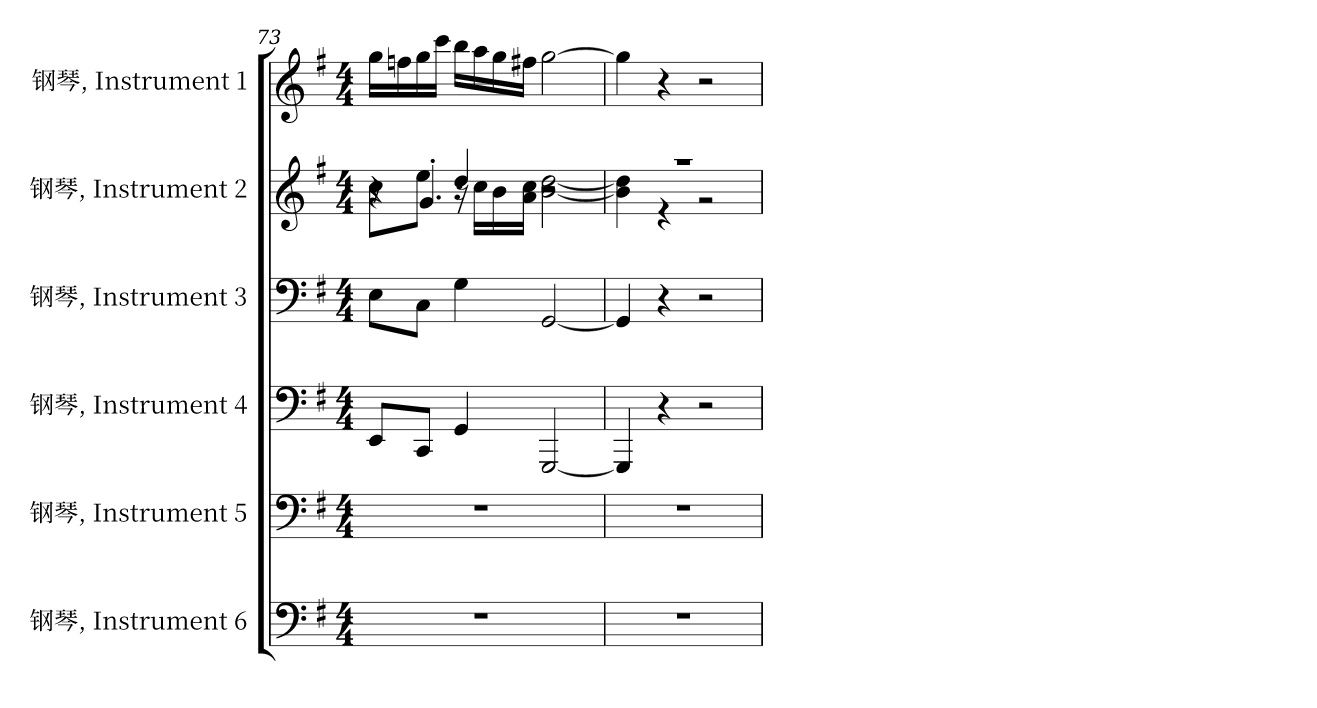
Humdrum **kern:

**kern	**kern	**kern	**kern	**kern	**kern
*part6	*part5	*part4	*part3	*part2	*part1
*staff6	*staff5	*staff4	*staff3	*staff2	*staff1
*I"钢琴, Instrument 6	*I"钢琴, Instrument 5	*I"钢琴, Instrument 4	*I"钢琴, Instrument 3	*I"钢琴, Instrument 2	*I"钢琴, Instrument 1
!!LO:PB:g=z
*clefF4	*clefF4	*clefF4	*clefF4	*clefG2	*clefG2
*k[f#]	*k[f#]	*k[f#]	*k[f#]	*k[f#]	*k[f#]
*M4/4	*M4/4	*M4/4	*M4/4	*M4/4	*M4/4
=73	=73	=73	=73	=73	=73
*	*	*	*	*^	*
*	*	*	*	*	*^	*
1r	1r	8EE/L	8E\L	4r	8cc\L	8r	16gg\LL
.	.	.	.	.	.	.	16ffn\
.	.	8CC/J	8C\J	.	8ee\J	4.g'/	16gg\
.	.	.	.	.	.	.	16ccc\JJ
.	.	4GG/	4G\	4dd/	16r	.	16bb\LL
.	.	.	.	.	16cc\LL	.	16aa\
.	.	.	.	.	16b\	.	16gg\
.	.	.	.	.	16a\ 16cc\JJ	.	16ff#X\JJ
.	.	[2GGG/	[2GG/	2r	[2b\ [2dd\	2r	[2gg\
*	*	*	*	*	*v	*v	*
=74	=74	=74	=74	=74	=74	=74
1r	1r	4GGG/]	4GG/]	1r	4b\] 4dd\]	4gg\]
.	.	4r	4r	.	4r	4r
.	.	2r	2r	.	2r	2r
*	*	*	*	*v	*v	*
=	=	=	=	=	=
*-	*-	*-	*-	*-	*-
